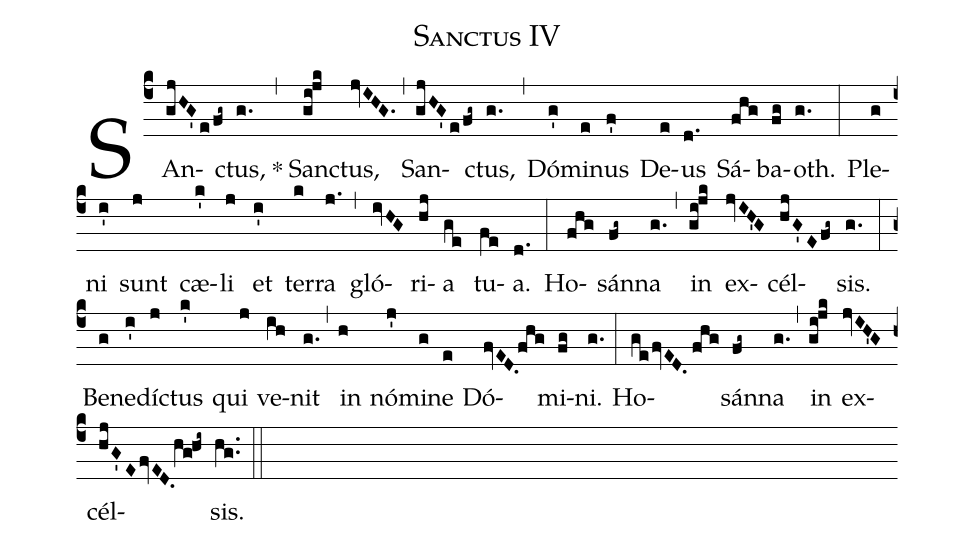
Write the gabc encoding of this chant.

name:Sanctus IV;
%%
(c4) SAn(gjHG'e/fg~)ctus,(g.) *(,)San(gi!jk)ctus,(jvIHG.) (,)
San(gjHG'e/fg~)ctus,(g.) (,)
Dó(g')mi(e)nus(f') De(e)us(d.) Sá(fhg)ba(fg)oth.(g.) (:)
Ple(g)ni(i') sunt(j) cæ(k')li(j) et(i') ter(k)ra(j.) (,)
gló(ivHG)ri(hj)a(ge) tu(fe)a.(d.) (:)
Ho(fhg)sán(fg~)na(g.) (,)
in(gi!jk) ex(jvIH'G)cél(hjG'Efg~)sis.(g.) (:)
Be(g)ne(i')dí(j)ctus(k') qui(j) ve(ih)nit(g.) (,)
in(h) nó(j')mi(g)ne(e) Dó(fvED.!!fhg)mi(fg)ni.(g.) (:)
Ho(gefvED.//fhg)sán(fg~)na(g.) (,)
in(gi!jk) ex(jvIH'G)cél(hjG'EfvED.!!!!!!hg!!hi~)sis.(hg..) (::)
